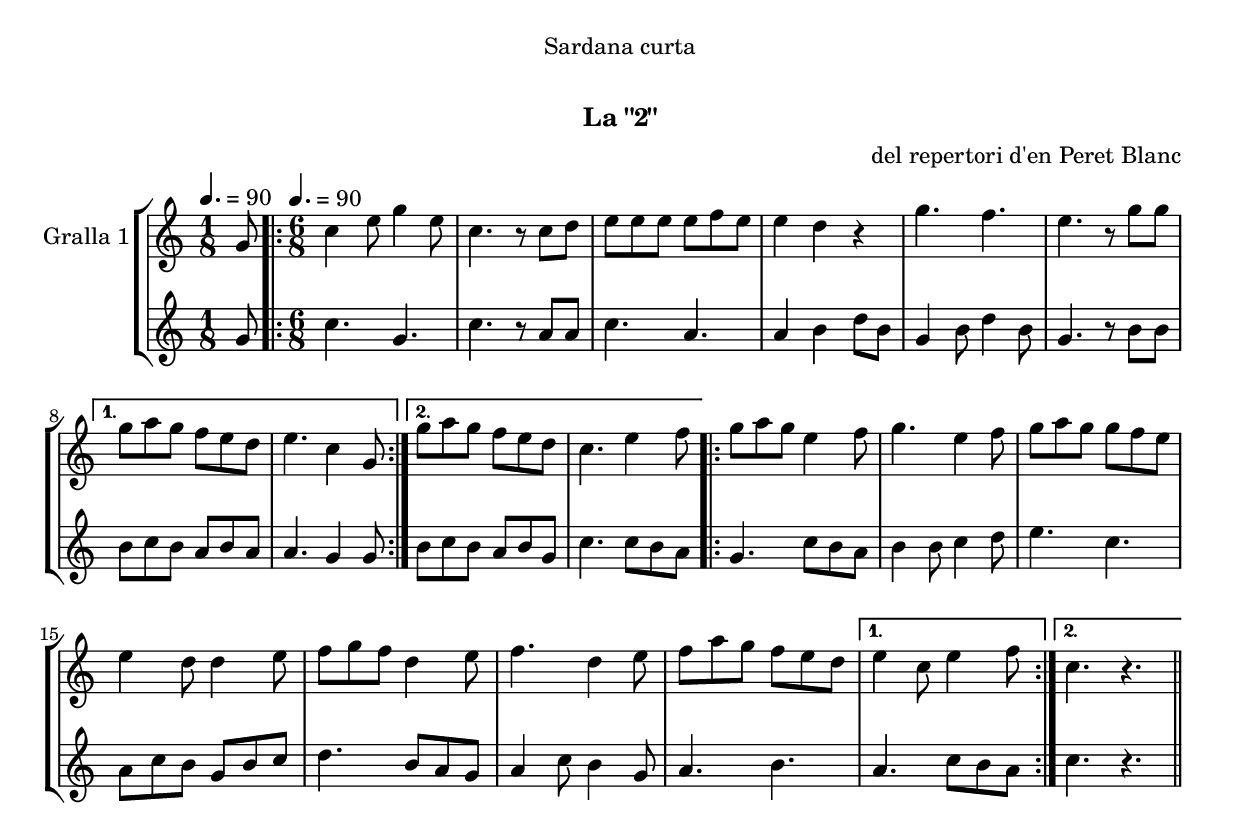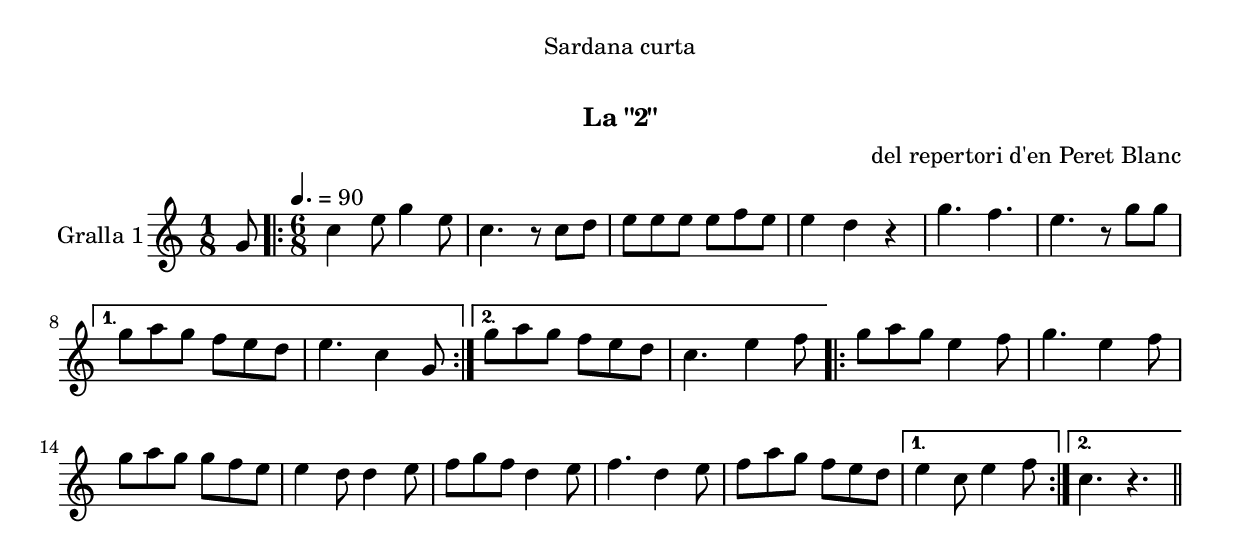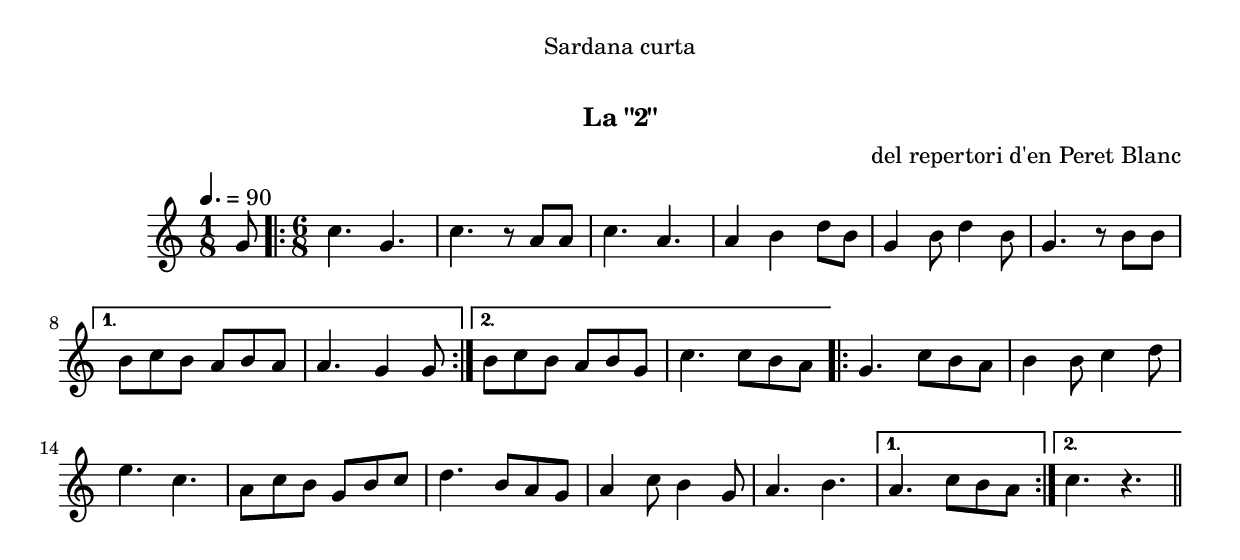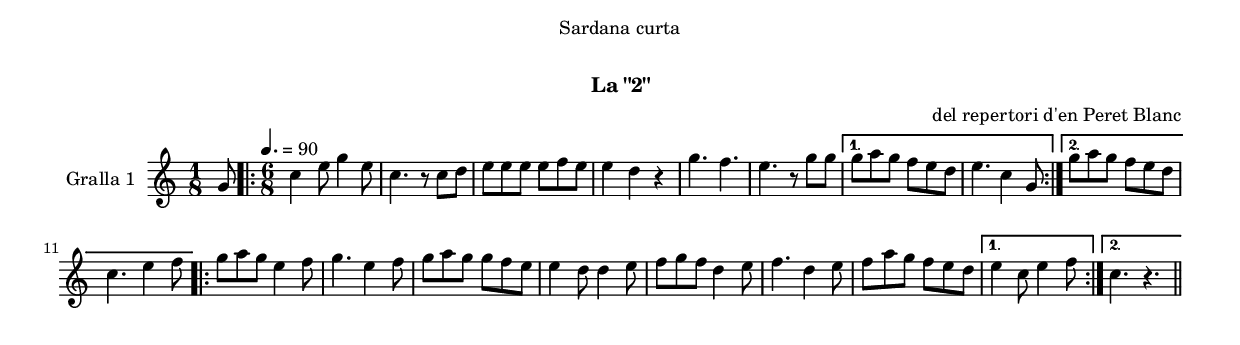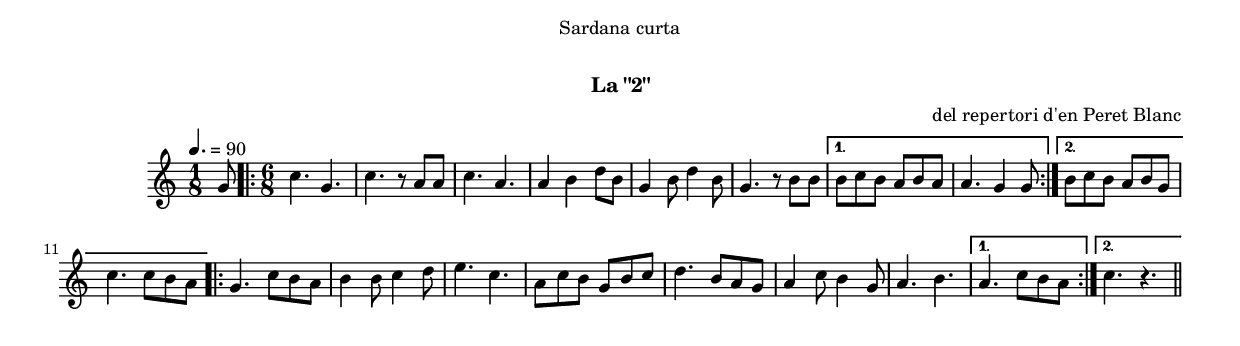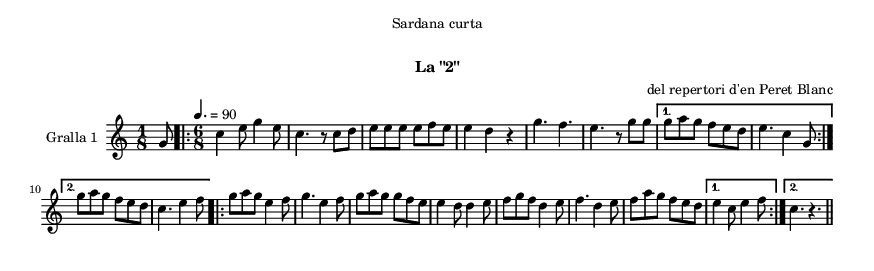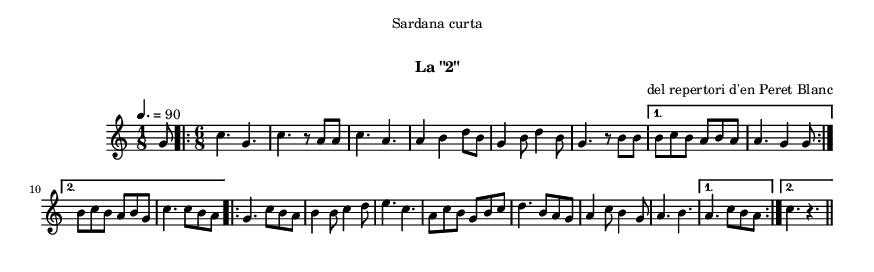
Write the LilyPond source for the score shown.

\version "2.16.0"

\header {
  dedication="Sardana curta"
  title="  "
  subtitle="La \"2\""
  subsubtitle=""
  poet=""
  meter=""
  piece=""
  composer="del repertori d'en Peret Blanc"
  arranger=""
  opus=""
  instrument=""
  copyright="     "
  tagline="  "
}

liniaroAa =
\relative g'
{
  \clef treble
  \key c \major
  \time 1/8
  g8 \tempo 4. = 90  |
  \time 6/8   \repeat volta 2 { c4 e8 g4 e8  |
  c4. r8 c d  |
  e8 e e e f e  |
  %05
  e4 d r  |
  g4. f  |
  e4. r8 g g }
  \alternative { { g8 a g f e d  |
  e4. c4 g8 }
  %10
  { g'8 a g f e d  |
  c4. e4 f8 } }
  \repeat volta 2 { g8 a g e4 f8  |
  g4. e4 f8  |
  g8 a g g f e  |
  %15
  e4 d8 d4 e8  |
  f8 g f d4 e8  |
  f4. d4 e8  |
  f8 a g f e d }
  \alternative { { e4 c8 e4 f8 }
  %20
  { c4. r } } \bar "||"
}

liniaroAb =
\relative g'
{
  \tempo 4. = 90
  \clef treble
  \key c \major
  \time 1/8
  g8  |
  \time 6/8   \repeat volta 2 { c4. g  |
  c4. r8 a a  |
  c4. a  |
  %05
  a4 b d8 b  |
  g4 b8 d4 b8  |
  g4. r8 b b }
  \alternative { { b8 c b a b a  |
  a4. g4 g8 }
  %10
  { b8 c b a b g  |
  c4. c8 b a } }
  \repeat volta 2 { g4. c8 b a  |
  b4 b8 c4 d8  |
  e4. c  |
  %15
  a8 c b g b c  |
  d4. b8 a g  |
  a4 c8 b4 g8  |
  a4. b }
  \alternative { { a4. c8 b a }
  %20
  { c4. r } } \bar "||"
}

\book {

\paper {
  print-page-number = false
  #(set-paper-size "a4")
  #(layout-set-staff-size 20)
}

\bookpart {
  \score {
    \new StaffGroup {
      \override Score.RehearsalMark #'self-alignment-X = #LEFT
      <<
        \new Staff \with {instrumentName = #"Gralla 1" } \liniaroAa
        \new Staff \with {instrumentName = #"" } \liniaroAb
      >>
    }
    \layout {}
  }\score { \unfoldRepeats
    \new StaffGroup {
      \override Score.RehearsalMark #'self-alignment-X = #LEFT
      <<
        \new Staff \with {instrumentName = #"Gralla 1" } \liniaroAa
        \new Staff \with {instrumentName = #"" } \liniaroAb
      >>
    }
    \midi {}
  }
}

\bookpart {
  \header {}
  \score {
    \new StaffGroup {
      \override Score.RehearsalMark #'self-alignment-X = #LEFT
      <<
        \new Staff \with {instrumentName = #"Gralla 1" } \liniaroAa
      >>
    }
    \layout {}
  }\score { \unfoldRepeats
    \new StaffGroup {
      \override Score.RehearsalMark #'self-alignment-X = #LEFT
      <<
        \new Staff \with {instrumentName = #"Gralla 1" } \liniaroAa
      >>
    }
    \midi {}
  }
}

\bookpart {
  \header {}
  \score {
    \new StaffGroup {
      \override Score.RehearsalMark #'self-alignment-X = #LEFT
      <<
        \new Staff \with {instrumentName = #"" } \liniaroAb
      >>
    }
    \layout {}
  }\score { \unfoldRepeats
    \new StaffGroup {
      \override Score.RehearsalMark #'self-alignment-X = #LEFT
      <<
        \new Staff \with {instrumentName = #"" } \liniaroAb
      >>
    }
    \midi {}
  }
}

}

\book {

\paper {
  print-page-number = false
  #(set-paper-size "a5landscape")
  #(layout-set-staff-size 16)
  #(define output-suffix "a5")
}

\bookpart {
  \header {}
  \score {
    \new StaffGroup {
      \override Score.RehearsalMark #'self-alignment-X = #LEFT
      <<
        \new Staff \with {instrumentName = #"Gralla 1" } \liniaroAa
      >>
    }
    \layout {}
  }
}

\bookpart {
  \header {}
  \score {
    \new StaffGroup {
      \override Score.RehearsalMark #'self-alignment-X = #LEFT
      <<
        \new Staff \with {instrumentName = #"" } \liniaroAb
      >>
    }
    \layout {}
  }
}

}

\book {

\paper {
  print-page-number = false
  #(set-paper-size "a6landscape")
  #(layout-set-staff-size 12)
  #(define output-suffix "a6")
}

\bookpart {
  \header {}
  \score {
    \new StaffGroup {
      \override Score.RehearsalMark #'self-alignment-X = #LEFT
      <<
        \new Staff \with {instrumentName = #"Gralla 1" } \liniaroAa
      >>
    }
    \layout {}
  }
}

\bookpart {
  \header {}
  \score {
    \new StaffGroup {
      \override Score.RehearsalMark #'self-alignment-X = #LEFT
      <<
        \new Staff \with {instrumentName = #"" } \liniaroAb
      >>
    }
    \layout {}
  }
}

}

